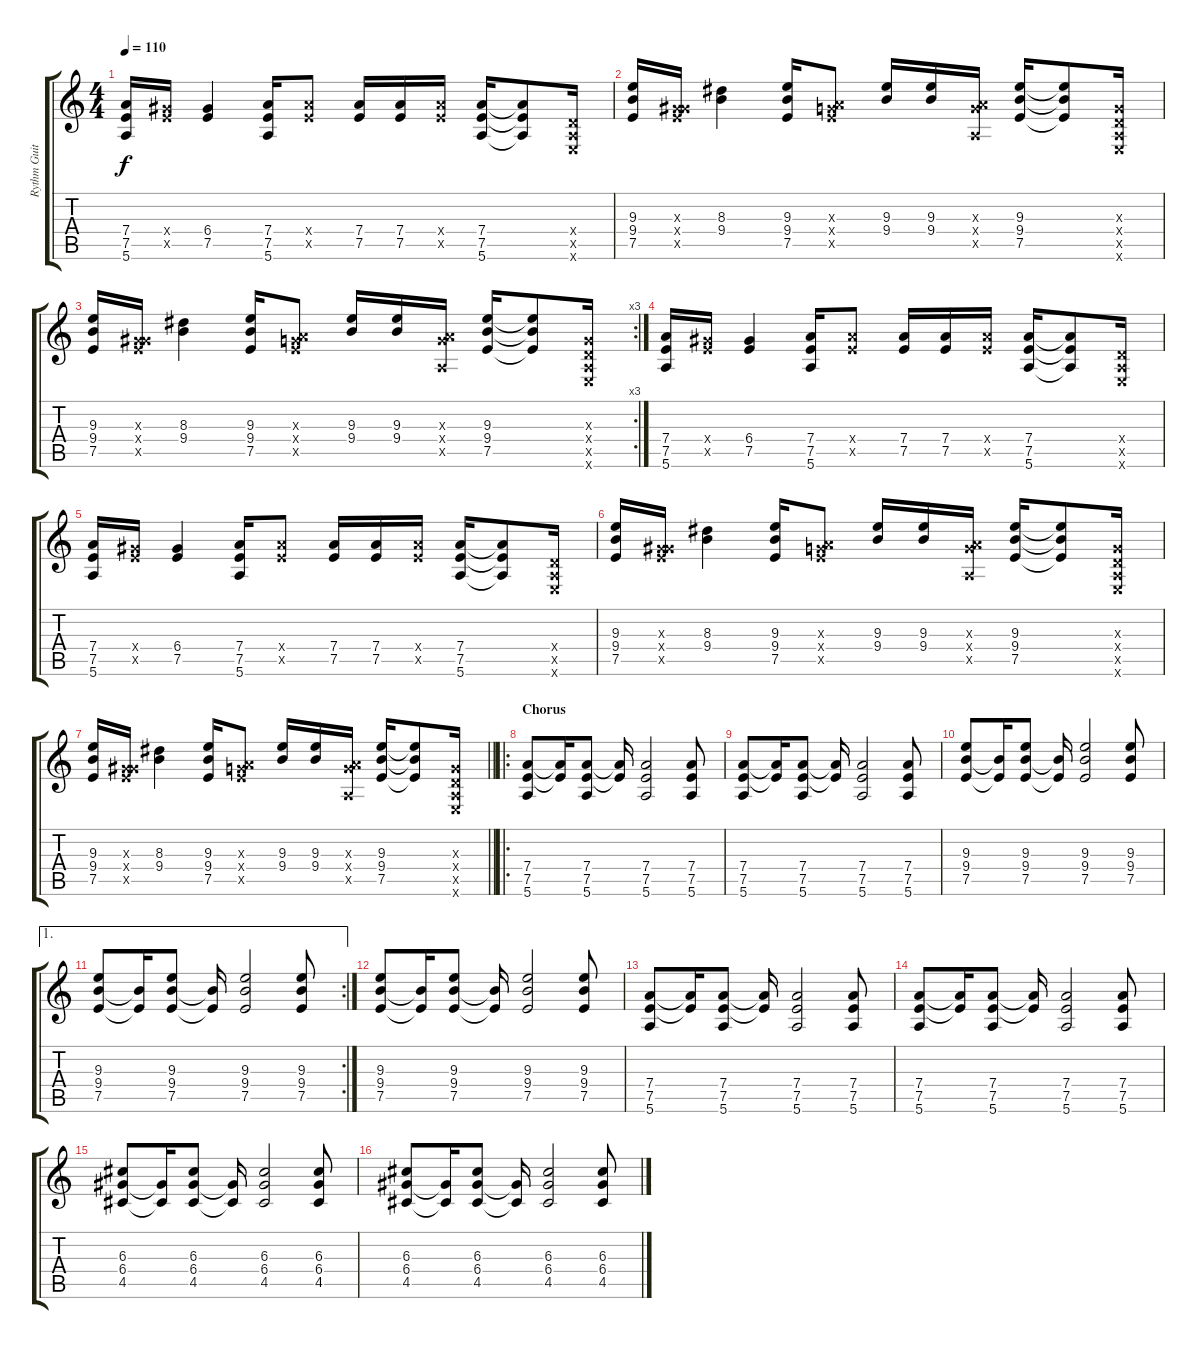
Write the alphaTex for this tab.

\track ("Rythm Guitar" "Rythm Guit") {instrument electricguitarmuted}
\staff {score tabs}
\tuning (E4 B3 G3 D3 A2 E2) {hide}
\ts (4 4)
\tempo 110
\clef g2
\ks c
(7.4 7.5 5.6).16{dy f} (6.4{x} 7.5{x}).16 (6.4 7.5).4 (7.4 7.5 5.6).16 (7.4{x} 7.5{x}).8 (7.4 7.5).16 (7.4 7.5).16 (7.4{x} 7.5{x}).16 (7.4 7.5 5.6).16 (7.4{t} 7.5{t} 5.6{t}).8 (0.4{x} 0.5{x} 0.6{x}).16 |
(9.3 9.4 7.5).16 (0.3{x} 6.4{x} 7.5{x}).16 (8.3 9.4).4 (9.3 9.4 7.5).16 (0.3{x} 7.4{x} 7.5{x}).8 (9.3 9.4).16 (9.3 9.4).16 (0.3{x} 7.4{x} 0.5{x}).16 (9.3 9.4 7.5).16 (9.3{t} 9.4{t} 7.5{t}).8 (0.3{x} 0.4{x} 0.5{x} 0.6{x}).16 |
\rc 3
(9.3 9.4 7.5).16 (0.3{x} 6.4{x} 7.5{x}).16 (8.3 9.4).4 (9.3 9.4 7.5).16 (0.3{x} 7.4{x} 7.5{x}).8 (9.3 9.4).16 (9.3 9.4).16 (0.3{x} 7.4{x} 0.5{x}).16 (9.3 9.4 7.5).16 (9.3{t} 9.4{t} 7.5{t}).8 (0.3{x} 0.4{x} 0.5{x} 0.6{x}).16 |
(7.4 7.5 5.6).16 (6.4{x} 7.5{x}).16 (6.4 7.5).4 (7.4 7.5 5.6).16 (7.4{x} 7.5{x}).8 (7.4 7.5).16 (7.4 7.5).16 (7.4{x} 7.5{x}).16 (7.4 7.5 5.6).16 (7.4{t} 7.5{t} 5.6{t}).8 (0.4{x} 0.5{x} 0.6{x}).16 |
(7.4 7.5 5.6).16 (6.4{x} 7.5{x}).16 (6.4 7.5).4 (7.4 7.5 5.6).16 (7.4{x} 7.5{x}).8 (7.4 7.5).16 (7.4 7.5).16 (7.4{x} 7.5{x}).16 (7.4 7.5 5.6).16 (7.4{t} 7.5{t} 5.6{t}).8 (0.4{x} 0.5{x} 0.6{x}).16 |
(9.3 9.4 7.5).16 (0.3{x} 6.4{x} 7.5{x}).16 (8.3 9.4).4 (9.3 9.4 7.5).16 (0.3{x} 7.4{x} 7.5{x}).8 (9.3 9.4).16 (9.3 9.4).16 (0.3{x} 7.4{x} 0.5{x}).16 (9.3 9.4 7.5).16 (9.3{t} 9.4{t} 7.5{t}).8 (0.3{x} 0.4{x} 0.5{x} 0.6{x}).16 |
\barLineRight lightlight
(9.3 9.4 7.5).16 (0.3{x} 6.4{x} 7.5{x}).16 (8.3 9.4).4 (9.3 9.4 7.5).16 (0.3{x} 7.4{x} 7.5{x}).8 (9.3 9.4).16 (9.3 9.4).16 (0.3{x} 7.4{x} 0.5{x}).16 (9.3 9.4 7.5).16 (9.3{t} 9.4{t} 7.5{t}).8 (0.3{x} 0.4{x} 0.5{x} 0.6{x}).16 |
\ro
\section ("" "Chorus")
(7.4 7.5 5.6).8{instrument overdrivenguitar} (7.4{t} 7.5{t}).16 (7.4 7.5 5.6).8 (7.4{t} 7.5{t}).16 (7.4 7.5 5.6).2 (7.4 7.5 5.6).8 |
(7.4 7.5 5.6).8 (7.4{t} 7.5{t}).16 (7.4 7.5 5.6).8 (7.4{t} 7.5{t}).16 (7.4 7.5 5.6).2 (7.4 7.5 5.6).8 |
(9.3 9.4 7.5).8 (9.4{t} 7.5{t}).16 (9.3 9.4 7.5).8 (9.4{t} 7.5{t}).16 (9.3 9.4 7.5).2 (9.3 9.4 7.5).8 |
\ae 1
\rc 2
(9.3 9.4 7.5).8 (9.4{t} 7.5{t}).16 (9.3 9.4 7.5).8 (9.4{t} 7.5{t}).16 (9.3 9.4 7.5).2 (9.3 9.4 7.5).8 |
(9.3 9.4 7.5).8 (9.4{t} 7.5{t}).16 (9.3 9.4 7.5).8 (9.4{t} 7.5{t}).16 (9.3 9.4 7.5).2 (9.3 9.4 7.5).8 |
(7.4 7.5 5.6).8 (7.4{t} 7.5{t}).16 (7.4 7.5 5.6).8 (7.4{t} 7.5{t}).16 (7.4 7.5 5.6).2 (7.4 7.5 5.6).8 |
(7.4 7.5 5.6).8 (7.4{t} 7.5{t}).16 (7.4 7.5 5.6).8 (7.4{t} 7.5{t}).16 (7.4 7.5 5.6).2 (7.4 7.5 5.6).8 |
(6.3 6.4 4.5).8 (6.4{t} 4.5{t}).16 (6.3 6.4 4.5).8 (6.4{t} 4.5{t}).16 (6.3 6.4 4.5).2 (6.3 6.4 4.5).8 |
(6.3 6.4 4.5).8 (6.4{t} 4.5{t}).16 (6.3 6.4 4.5).8 (6.4{t} 4.5{t}).16 (6.3 6.4 4.5).2 (6.3 6.4 4.5).8
